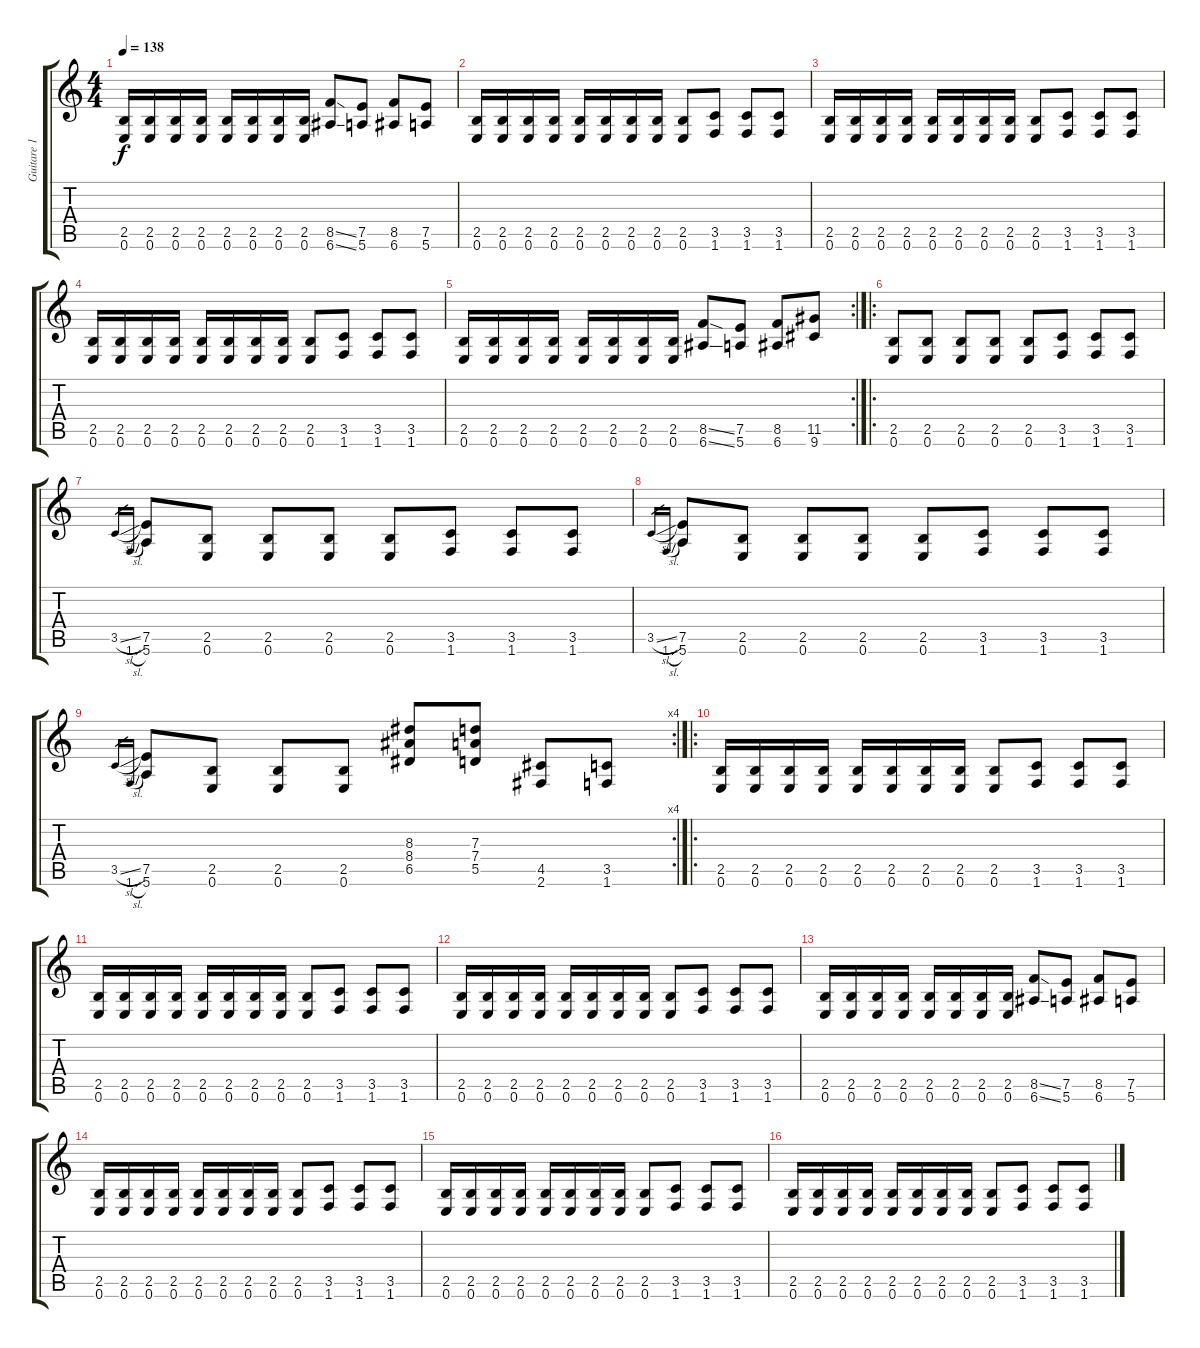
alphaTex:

\track ("Guitare 1" "Guitare 1") {instrument distortionguitar}
\staff {score tabs}
\tuning (E4 B3 G3 D3 A2 E2) {hide}
\ts (4 4)
\tempo 138
\clef g2
\ks c
(2.5 0.6).16{dy f} (2.5 0.6).16 (2.5 0.6).16 (2.5 0.6).16 (2.5 0.6).16 (2.5 0.6).16 (2.5 0.6).16 (2.5 0.6).16 (8.5{ss} 6.6{ss}).8 (7.5 5.6).8 (8.5 6.6).8 (7.5 5.6).8 |
(2.5 0.6).16 (2.5 0.6).16 (2.5 0.6).16 (2.5 0.6).16 (2.5 0.6).16 (2.5 0.6).16 (2.5 0.6).16 (2.5 0.6).16 (2.5 0.6).8 (3.5 1.6).8 (3.5 1.6).8 (3.5 1.6).8 |
(2.5 0.6).16 (2.5 0.6).16 (2.5 0.6).16 (2.5 0.6).16 (2.5 0.6).16 (2.5 0.6).16 (2.5 0.6).16 (2.5 0.6).16 (2.5 0.6).8 (3.5 1.6).8 (3.5 1.6).8 (3.5 1.6).8 |
(2.5 0.6).16 (2.5 0.6).16 (2.5 0.6).16 (2.5 0.6).16 (2.5 0.6).16 (2.5 0.6).16 (2.5 0.6).16 (2.5 0.6).16 (2.5 0.6).8 (3.5 1.6).8 (3.5 1.6).8 (3.5 1.6).8 |
\rc 2
(2.5 0.6).16 (2.5 0.6).16 (2.5 0.6).16 (2.5 0.6).16 (2.5 0.6).16 (2.5 0.6).16 (2.5 0.6).16 (2.5 0.6).16 (8.5{ss} 6.6{ss}).8 (7.5 5.6).8 (8.5 6.6).8 (11.5 9.6).8 |
\ro
(2.5 0.6).8 (2.5 0.6).8 (2.5 0.6).8 (2.5 0.6).8 (2.5 0.6).8 (3.5 1.6).8 (3.5 1.6).8 (3.5 1.6).8 |
3.5{sl}.16{gr} 1.6{sl}.16{gr} (7.5 5.6).8 (2.5 0.6).8 (2.5 0.6).8 (2.5 0.6).8 (2.5 0.6).8 (3.5 1.6).8 (3.5 1.6).8 (3.5 1.6).8 |
3.5{sl}.16{gr} 1.6{sl}.16{gr} (7.5 5.6).8 (2.5 0.6).8 (2.5 0.6).8 (2.5 0.6).8 (2.5 0.6).8 (3.5 1.6).8 (3.5 1.6).8 (3.5 1.6).8 |
\rc 4
3.5{sl}.16{gr} 1.6{sl}.16{gr} (7.5 5.6).8 (2.5 0.6).8 (2.5 0.6).8 (2.5 0.6).8 (8.3 8.4 6.5).8 (7.3 7.4 5.5).8 (4.5 2.6).8 (3.5 1.6).8 |
\ro
(2.5 0.6).16 (2.5 0.6).16 (2.5 0.6).16 (2.5 0.6).16 (2.5 0.6).16 (2.5 0.6).16 (2.5 0.6).16 (2.5 0.6).16 (2.5 0.6).8 (3.5 1.6).8 (3.5 1.6).8 (3.5 1.6).8 |
(2.5 0.6).16 (2.5 0.6).16 (2.5 0.6).16 (2.5 0.6).16 (2.5 0.6).16 (2.5 0.6).16 (2.5 0.6).16 (2.5 0.6).16 (2.5 0.6).8 (3.5 1.6).8 (3.5 1.6).8 (3.5 1.6).8 |
(2.5 0.6).16 (2.5 0.6).16 (2.5 0.6).16 (2.5 0.6).16 (2.5 0.6).16 (2.5 0.6).16 (2.5 0.6).16 (2.5 0.6).16 (2.5 0.6).8 (3.5 1.6).8 (3.5 1.6).8 (3.5 1.6).8 |
(2.5 0.6).16 (2.5 0.6).16 (2.5 0.6).16 (2.5 0.6).16 (2.5 0.6).16 (2.5 0.6).16 (2.5 0.6).16 (2.5 0.6).16 (8.5{ss} 6.6{ss}).8 (7.5 5.6).8 (8.5 6.6).8 (7.5 5.6).8 |
(2.5 0.6).16 (2.5 0.6).16 (2.5 0.6).16 (2.5 0.6).16 (2.5 0.6).16 (2.5 0.6).16 (2.5 0.6).16 (2.5 0.6).16 (2.5 0.6).8 (3.5 1.6).8 (3.5 1.6).8 (3.5 1.6).8 |
(2.5 0.6).16 (2.5 0.6).16 (2.5 0.6).16 (2.5 0.6).16 (2.5 0.6).16 (2.5 0.6).16 (2.5 0.6).16 (2.5 0.6).16 (2.5 0.6).8 (3.5 1.6).8 (3.5 1.6).8 (3.5 1.6).8 |
(2.5 0.6).16 (2.5 0.6).16 (2.5 0.6).16 (2.5 0.6).16 (2.5 0.6).16 (2.5 0.6).16 (2.5 0.6).16 (2.5 0.6).16 (2.5 0.6).8 (3.5 1.6).8 (3.5 1.6).8 (3.5 1.6).8
